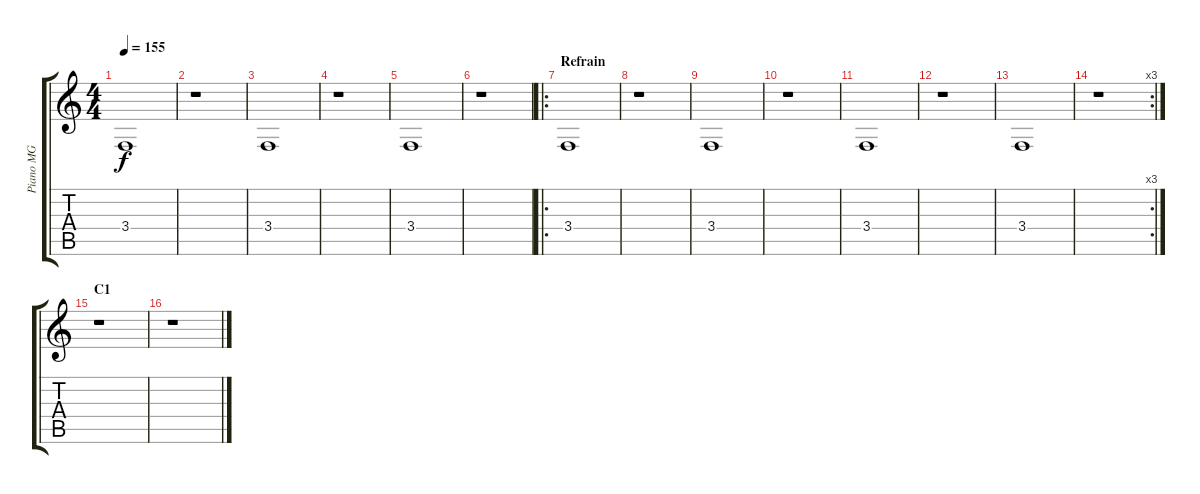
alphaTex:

\track ("Piano MG" "Piano MG") {instrument acousticgrandpiano}
\staff {score tabs}
\tuning (E4 B3 G3 D3 A2 E2) {hide}
\ts (4 4)
\tempo 155
\clef g2
\ks c
3.4.1{dy f} |
r.1 |
3.4.1 |
r.1 |
3.4.1 |
r.1 |
\ro
\section ("" "Refrain")
3.4.1 |
r.1 |
3.4.1 |
r.1 |
3.4.1 |
r.1 |
3.4.1 |
\rc 3
r.1 |
\section ("" "C1")
r.1 |
r.1
